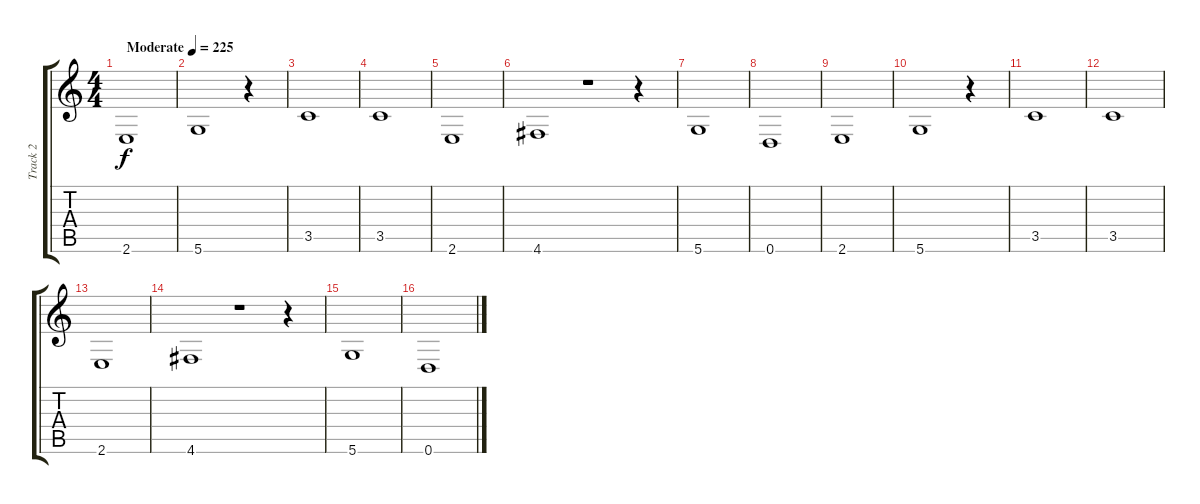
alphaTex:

\track ("Track 2" "Track 2") {instrument electricbassfinger}
\staff {score tabs}
\tuning (E4 B3 G3 D3 A2 D2) {hide}
\ts (4 4)
\tempo (225 "Moderate")
\clef g2
\ks c
2.6.1{dy f instrument electricbassfinger} |
5.6.1 r.4 |
3.5.1 |
3.5.1 |
2.6.1 |
4.6.1 r.1 r.4 |
5.6.1 |
0.6.1 |
2.6.1 |
5.6.1 r.4 |
3.5.1 |
3.5.1 |
2.6.1 |
4.6.1 r.1 r.4 |
5.6.1 |
0.6.1
